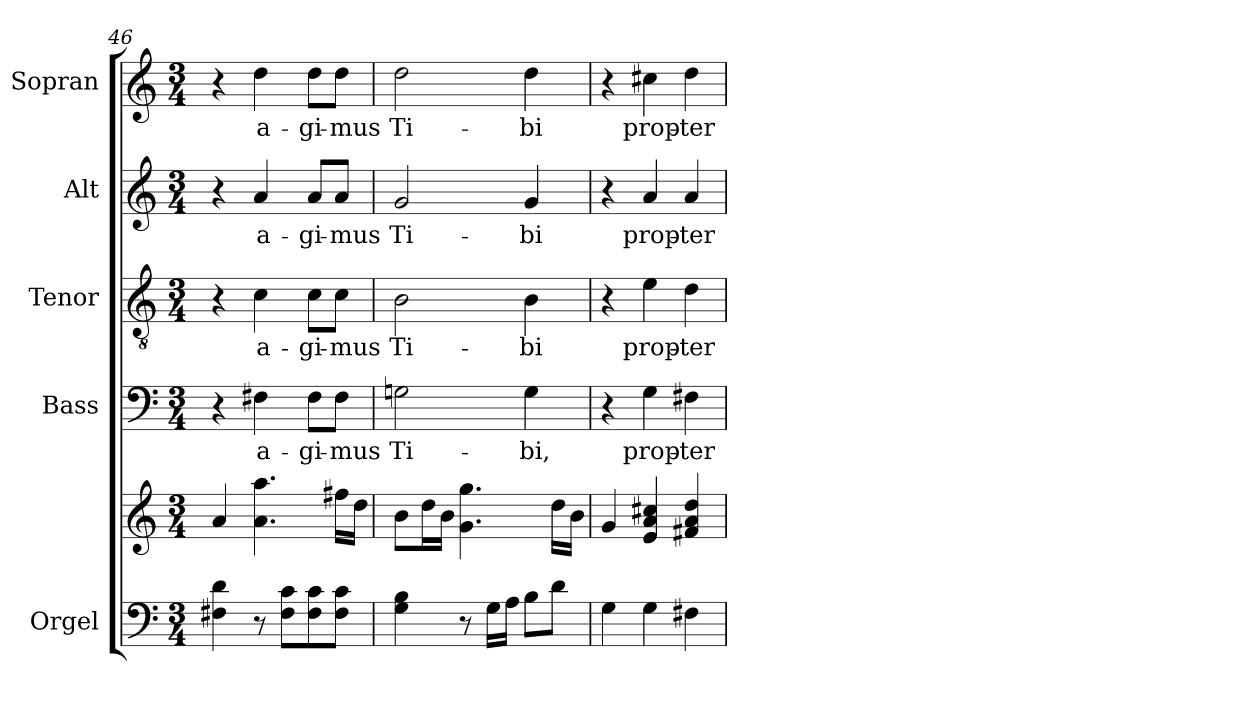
**kern	**kern	**kern	**text	**kern	**text	**kern	**text	**kern	**text
*part5	*part5	*part4	*part4	*part3	*part3	*part2	*part2	*part1	*part1
*staff6	*staff5	*staff4	*staff4	*staff3	*staff3	*staff2	*staff2	*staff1	*staff1
*I"Orgel	*	*I"Bass	*	*I"Tenor	*	*I"Alt	*	*I"Sopran	*
*	*	*I'B.	*	*I'T.	*	*I'A.	*	*I'S.	*
*clefF4	*clefG2	*clefF4	*	*clefGv2	*	*clefG2	*	*clefG2	*
*k[]	*k[]	*k[]	*	*k[]	*	*k[]	*	*k[]	*
*C:	*C:	*C:	*	*C:	*	*C:	*	*C:	*
*M3/4	*M3/4	*M3/4	*	*M3/4	*	*M3/4	*	*M3/4	*
=46	=46	=46	=46	=46	=46	=46	=46	=46	=46
4F#X\ 4d\	4a/	4r	.	4r	.	4r	.	4r	.
!	!	!	!LO:LY:b	!	!LO:LY:b	!	!LO:LY:b	!	!LO:LY:b
8r	4.a\ 4.aa\	4F#X\	a-	4c\	a-	4a/	a-	4dd\	a-
8F#\ 8c\L	.	.	.	.	.	.	.	.	.
!	!	!	!LO:LY:b	!	!LO:LY:b	!	!LO:LY:b	!	!LO:LY:b
8F#\ 8c\	.	8F#\L	-gi-	8c\L	-gi-	8a/L	-gi-	8dd\L	-gi-
!	!	!	!LO:LY:b	!	!LO:LY:b	!	!LO:LY:b	!	!LO:LY:b
8F#\ 8c\J	16ff#X\LL	8F#\J	-mus	8c\J	-mus	8a/J	-mus	8dd\J	-mus
.	16dd\JJ	.	.	.	.	.	.	.	.
=47	=47	=47	=47	=47	=47	=47	=47	=47	=47
!	!	!	!LO:LY:b	!	!LO:LY:b	!	!LO:LY:b	!	!LO:LY:b
4G\ 4B\	8b\L	2Gn\	Ti-	2B\	Ti-	2g/	Ti-	2dd\	Ti-
.	16dd\L	.	.	.	.	.	.	.	.
.	16b\JJ	.	.	.	.	.	.	.	.
8r	4.g\ 4.gg\	.	.	.	.	.	.	.	.
16G\LL	.	.	.	.	.	.	.	.	.
16A\JJ	.	.	.	.	.	.	.	.	.
!	!	!	!LO:LY:b	!	!LO:LY:b	!	!LO:LY:b	!	!LO:LY:b
8B\L	.	4G\	-bi,	4B\	-bi	4g/	-bi	4dd\	-bi
8d\J	16dd\LL	.	.	.	.	.	.	.	.
.	16b\JJ	.	.	.	.	.	.	.	.
=48	=48	=48	=48	=48	=48	=48	=48	=48	=48
4G\	4g/	4r	.	4r	.	4r	.	4r	.
!	!	!	!LO:LY:b	!	!LO:LY:b	!	!LO:LY:b	!	!LO:LY:b
4G\	4e/ 4a/ 4cc#X/	4G\	prop-	4e\	prop-	4a/	prop-	4cc#X\	prop-
!	!	!	!LO:LY:b	!	!LO:LY:b	!	!LO:LY:b	!	!LO:LY:b
4F#X\	4f#X/ 4a/ 4dd/	4F#X\	-ter	4d\	-ter	4a/	-ter	4dd\	-ter
=	=	=	=	=	=	=	=	=	=
*-	*-	*-	*-	*-	*-	*-	*-	*-	*-
